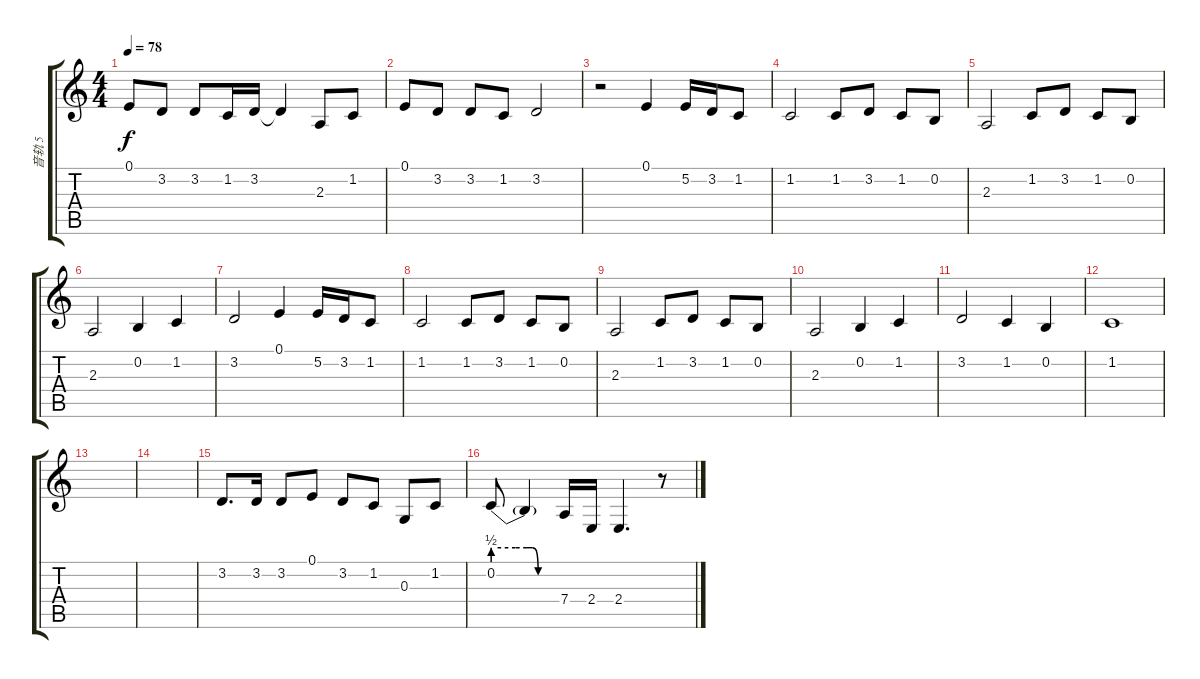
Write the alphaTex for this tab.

\track ("音轨 5" "音轨 5") {instrument lead2sawtooth}
\staff {score tabs}
\tuning (E4 B3 G3 D3 A2 E2) {hide}
\ts (4 4)
\tempo 78
\clef g2
\ks c
0.1.8{dy f} 3.2.8 3.2.8 1.2.16 3.2.16 3.2{t}.4 2.3.8 1.2.8 |
0.1.8 3.2.8 3.2.8 1.2.8 3.2.2 |
r.2 0.1.4 5.2.16 3.2.16 1.2.8 |
1.2.2 1.2.8 3.2.8 1.2.8 0.2.8 |
2.3.2 1.2.8 3.2.8 1.2.8 0.2.8 |
2.3.2 0.2.4 1.2.4 |
3.2.2 0.1.4 5.2.16 3.2.16 1.2.8 |
1.2.2 1.2.8 3.2.8 1.2.8 0.2.8 |
2.3.2 1.2.8 3.2.8 1.2.8 0.2.8 |
2.3.2 0.2.4 1.2.4 |
3.2.2 1.2.4 0.2.4 |
1.2.1 |
|
|
3.2.8{d} 3.2.16 3.2.8 0.1.8 3.2.8 1.2.8 0.3.8 1.2.8 |
0.2{be (custom 0 2 20 2 30 2 35 2 40 0 60 0)}.8 0.2{t}.4 7.4.16 2.4.16 2.4.4{d} r.8
